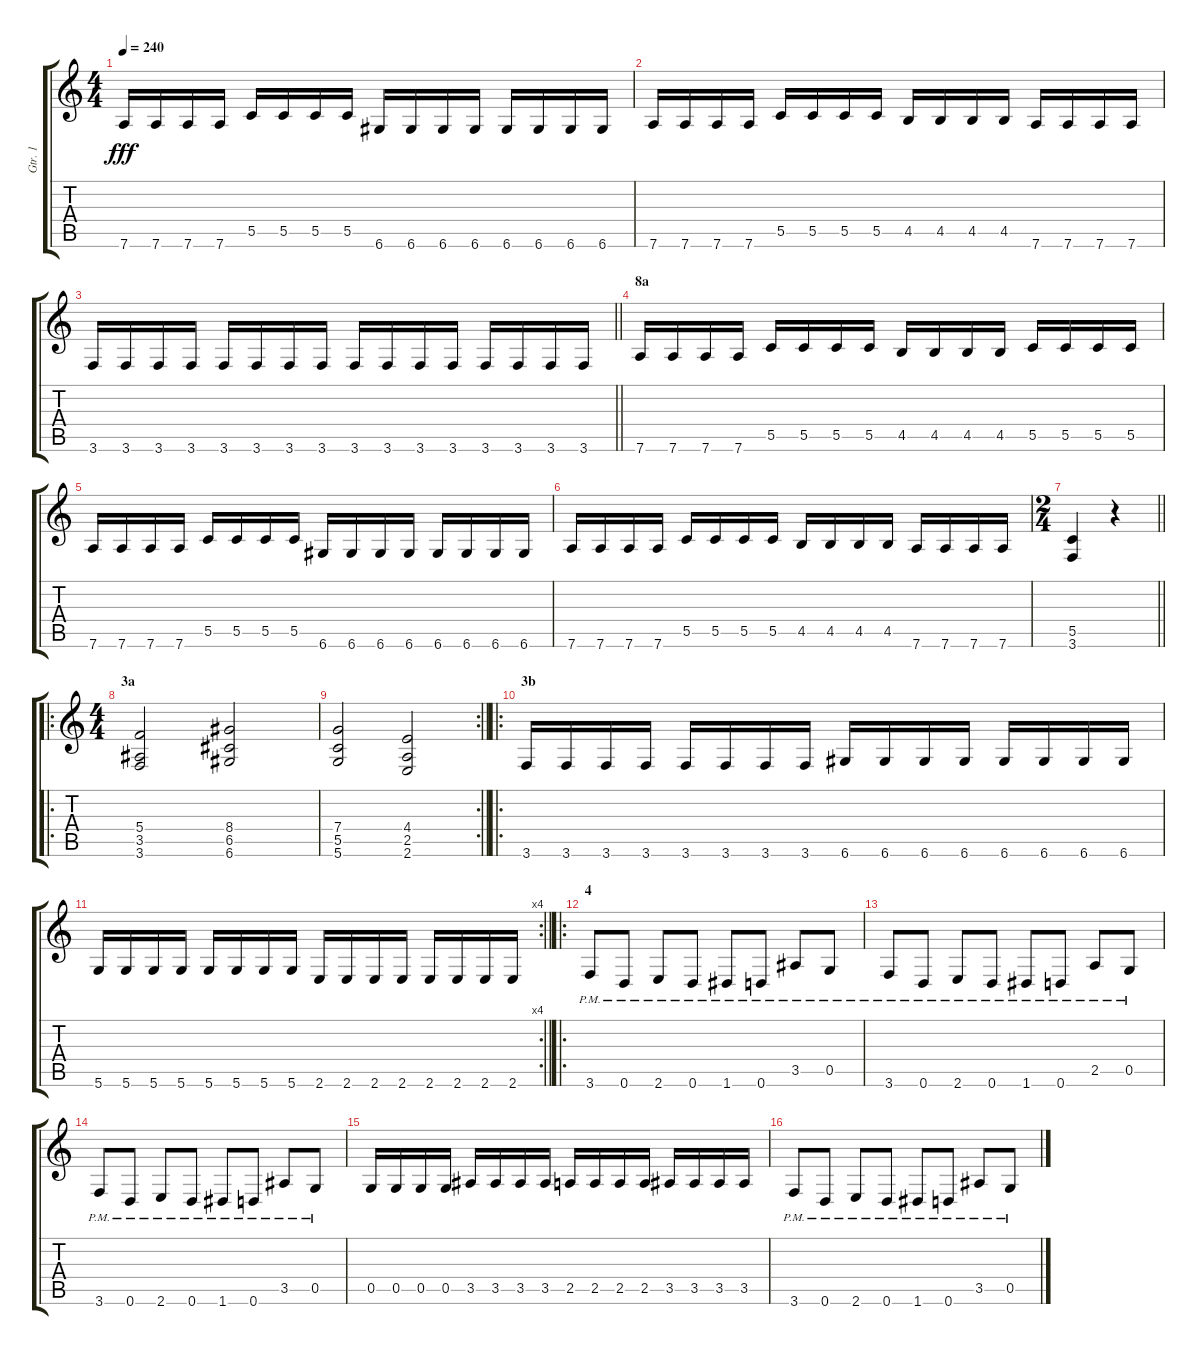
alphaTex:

\track ("Gtr. 1" "Gtr. 1") {instrument distortionguitar}
\staff {score tabs}
\tuning (D4 A3 F3 C3 G2 D2) {hide}
\ts (4 4)
\tempo 240
\clef g2
\ks c
7.6.16{dy fff} 7.6.16 7.6.16 7.6.16 5.5.16 5.5.16 5.5.16 5.5.16 6.6.16 6.6.16 6.6.16 6.6.16 6.6.16 6.6.16 6.6.16 6.6.16 |
7.6.16 7.6.16 7.6.16 7.6.16 5.5.16 5.5.16 5.5.16 5.5.16 4.5.16 4.5.16 4.5.16 4.5.16 7.6.16 7.6.16 7.6.16 7.6.16 |
\barLineRight lightlight
3.6.16 3.6.16 3.6.16 3.6.16 3.6.16 3.6.16 3.6.16 3.6.16 3.6.16 3.6.16 3.6.16 3.6.16 3.6.16 3.6.16 3.6.16 3.6.16 |
\section ("" "8a")
7.6.16 7.6.16 7.6.16 7.6.16 5.5.16 5.5.16 5.5.16 5.5.16 4.5.16 4.5.16 4.5.16 4.5.16 5.5.16 5.5.16 5.5.16 5.5.16 |
7.6.16 7.6.16 7.6.16 7.6.16 5.5.16 5.5.16 5.5.16 5.5.16 6.6.16 6.6.16 6.6.16 6.6.16 6.6.16 6.6.16 6.6.16 6.6.16 |
7.6.16 7.6.16 7.6.16 7.6.16 5.5.16 5.5.16 5.5.16 5.5.16 4.5.16 4.5.16 4.5.16 4.5.16 7.6.16 7.6.16 7.6.16 7.6.16 |
\ts (2 4)
\barLineRight lightlight
(5.5 3.6).4 r.4 |
\ro
\ts (4 4)
\section ("" "3a")
(5.4 3.5 3.6).2 (8.4 6.5 6.6).2 |
\rc 2
\barLineRight lightlight
(7.4 5.5 5.6).2 (4.4 2.5 2.6).2 |
\ro
\section ("" "3b")
3.6.16 3.6.16 3.6.16 3.6.16 3.6.16 3.6.16 3.6.16 3.6.16 6.6.16 6.6.16 6.6.16 6.6.16 6.6.16 6.6.16 6.6.16 6.6.16 |
\rc 4
\barLineRight lightlight
5.6.16 5.6.16 5.6.16 5.6.16 5.6.16 5.6.16 5.6.16 5.6.16 2.6.16 2.6.16 2.6.16 2.6.16 2.6.16 2.6.16 2.6.16 2.6.16 |
\ro
\section ("" "4")
3.6{pm}.8 0.6{pm}.8 2.6{pm}.8 0.6{pm}.8 1.6{pm}.8 0.6{pm}.8 3.5{pm}.8 0.5{pm}.8 |
3.6{pm}.8 0.6{pm}.8 2.6{pm}.8 0.6{pm}.8 1.6{pm}.8 0.6{pm}.8 2.5{pm}.8 0.5{pm}.8 |
3.6{pm}.8 0.6{pm}.8 2.6{pm}.8 0.6{pm}.8 1.6{pm}.8 0.6{pm}.8 3.5{pm}.8 0.5{pm}.8 |
0.5.16 0.5.16 0.5.16 0.5.16 3.5.16 3.5.16 3.5.16 3.5.16 2.5.16 2.5.16 2.5.16 2.5.16 3.5.16 3.5.16 3.5.16 3.5.16 |
3.6{pm}.8 0.6{pm}.8 2.6{pm}.8 0.6{pm}.8 1.6{pm}.8 0.6{pm}.8 3.5{pm}.8 0.5{pm}.8
